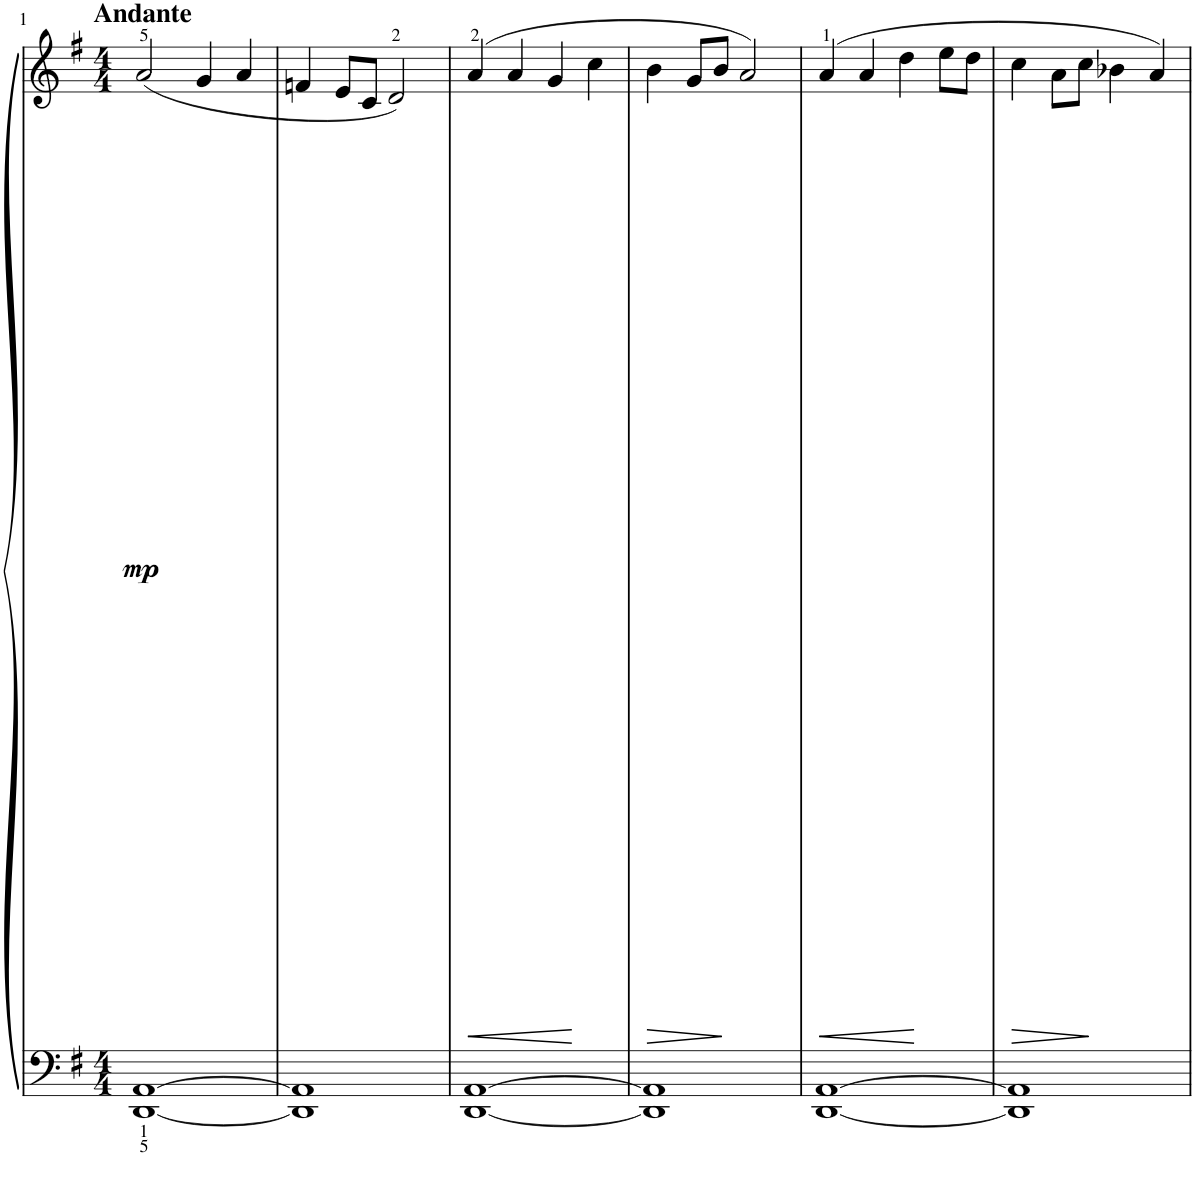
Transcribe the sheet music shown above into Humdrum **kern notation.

**kern	**kern	**dynam
*part1	*part1	*part1
*staff2	*staff1	*staff1/2
*I"Piano	*	*
*I'Pno	*	*
!!LO:PB:g=z
*clefF4	*clefG2	*
*k[f#]	*k[f#]	*
*M4/4	*M4/4	*
=1	=1	=1
!	!LO:TX:a:B:t=Andante	!
!	!	!LO:DY:b
[1DD [1AA	(2a/	mp
.	4g/	.
.	4a/	.
=2	=2	=2
1DD] 1AA]	4fn/	.
.	8e/L	.
.	8c/J	.
.	2d/)	.
=3	=3	=3
!	!	!LO:HP:b
[1DD [1AA	(4a/	<
.	4a/	.
.	4g/	.
.	4cc\	.
.	.	[
=4	=4	=4
!	!	!LO:HP:b
1DD] 1AA]	4b\	>
.	8g/L	.
.	8b/J	.
.	2a/)	.
.	.	]
=5	=5	=5
!	!	!LO:HP:b
[1DD [1AA	(4a/	<
.	4a/	.
.	4dd\	.
.	8ee\L	.
.	8dd\J	.
.	.	[
=6	=6	=6
!	!	!LO:HP:b
1DD] 1AA]	4cc\	>
.	8a\L	.
.	8cc\J	.
.	4b-X\	.
.	4a/)	.
.	.	]
=	=	=
*-	*-	*-
